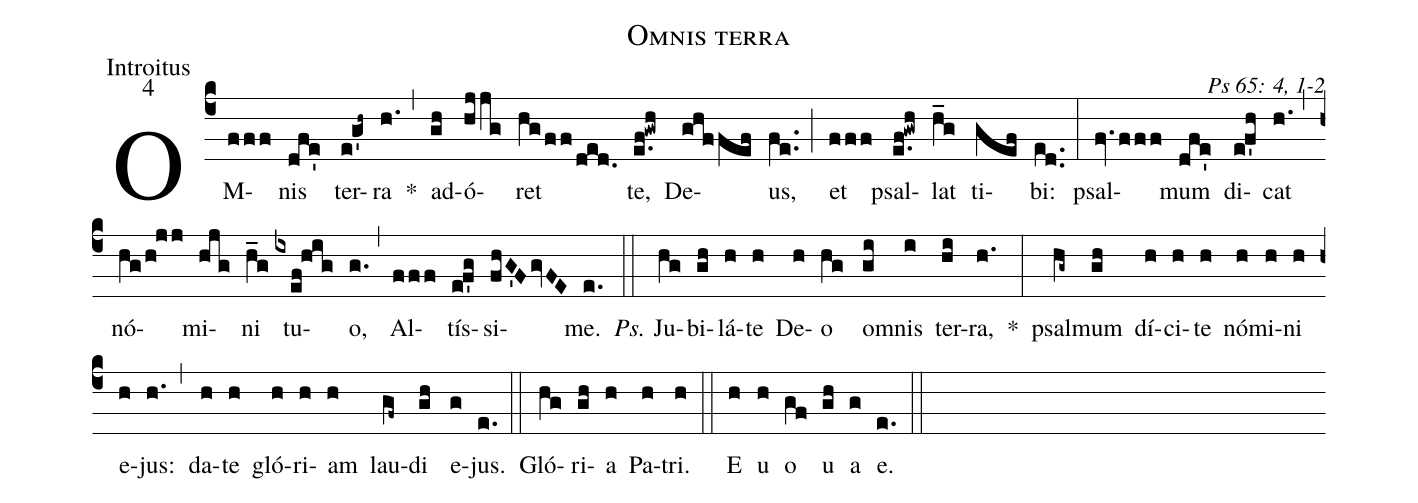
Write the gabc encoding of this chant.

name: Omnis terra;
office-part: Introitus;
mode: 4;
commentary: Ps 65: 4, 1-2;
%%
(c4) OM(fff)nis(dfe') ter(e!g'h~)ra(h.) *(,) ad(gh)ó(hjjg)ret(hgff/ded.) te,(e.f!gwh) De(ghffef)us,(fe..) (;) et(fff) psal(e.f!gwh)lat(h_g) ti(gef)bi:(ed..) (:)
psal(fv.fff)mum(dfe') di(ef'h)cat(h.) (,) nó(hg/h!jj)mi(hjg)ni(h_g) tu(ixef!hig)o,(g.) (,) Al(fff)tís(ef'g)si(fhG'FgvFE)me.(e.) (::)
<i>Ps.</i> Ju(hg)bi(gh)lá(h)te(h) De(h)o(hg) om(gi)nis(i) ter(hi)ra,(h.) *(:)
psal(hg~)mum(gh) dí(h)ci(h)te(h) nó(h)mi(h)ni(h) e(h)jus:(h.) (,) da(h)te(h) gló(h)ri(h)am(h) lau(gf~)di(gh) e(g)jus.(e.) (::)
Gló(hg)ri(gh)a(h) Pa(h)tri.(h) (::)
<eu>E(h) u(h) o(gf) u(gh) a(g) e.</eu>(e.) (::)
